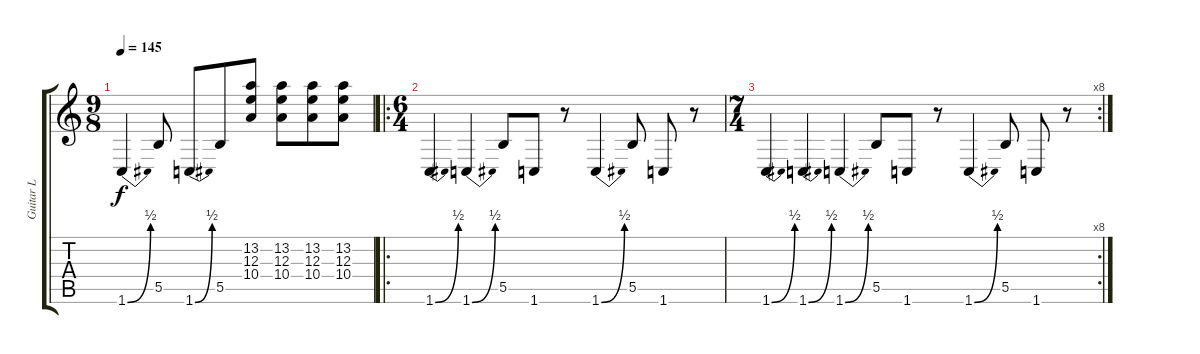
\track ("Guitar L" "Guitar L") {instrument distortionguitar}
\staff {score tabs}
\tuning (Db4 Ab3 E3 B2 Gb2 B1) {hide}
\ts (9 8)
\tempo 145
\clef g2
\ks c
1.6{be (bend 0 0 60 2)}.4{dy f} 5.5.8 1.6{be (bend 0 0 60 2)}.8 5.5.8 (13.2 12.3 10.4).8 (13.2 12.3 10.4).8 (13.2 12.3 10.4).8 (13.2 12.3 10.4).8 |
\ro
\ts (6 4)
1.6{be (bend 0 0 60 2)}.4 1.6{be (bend 0 0 60 2)}.4 5.5.8 1.6.8 r.8 1.6{be (bend 0 0 60 2)}.4 5.5.8 1.6.8 r.8 |
\rc 8
\ts (7 4)
1.6{be (bend 0 0 60 2)}.4 1.6{be (bend 0 0 60 2)}.4 1.6{be (bend 0 0 60 2)}.4 5.5.8 1.6.8 r.8 1.6{be (bend 0 0 60 2)}.4 5.5.8 1.6.8 r.8
